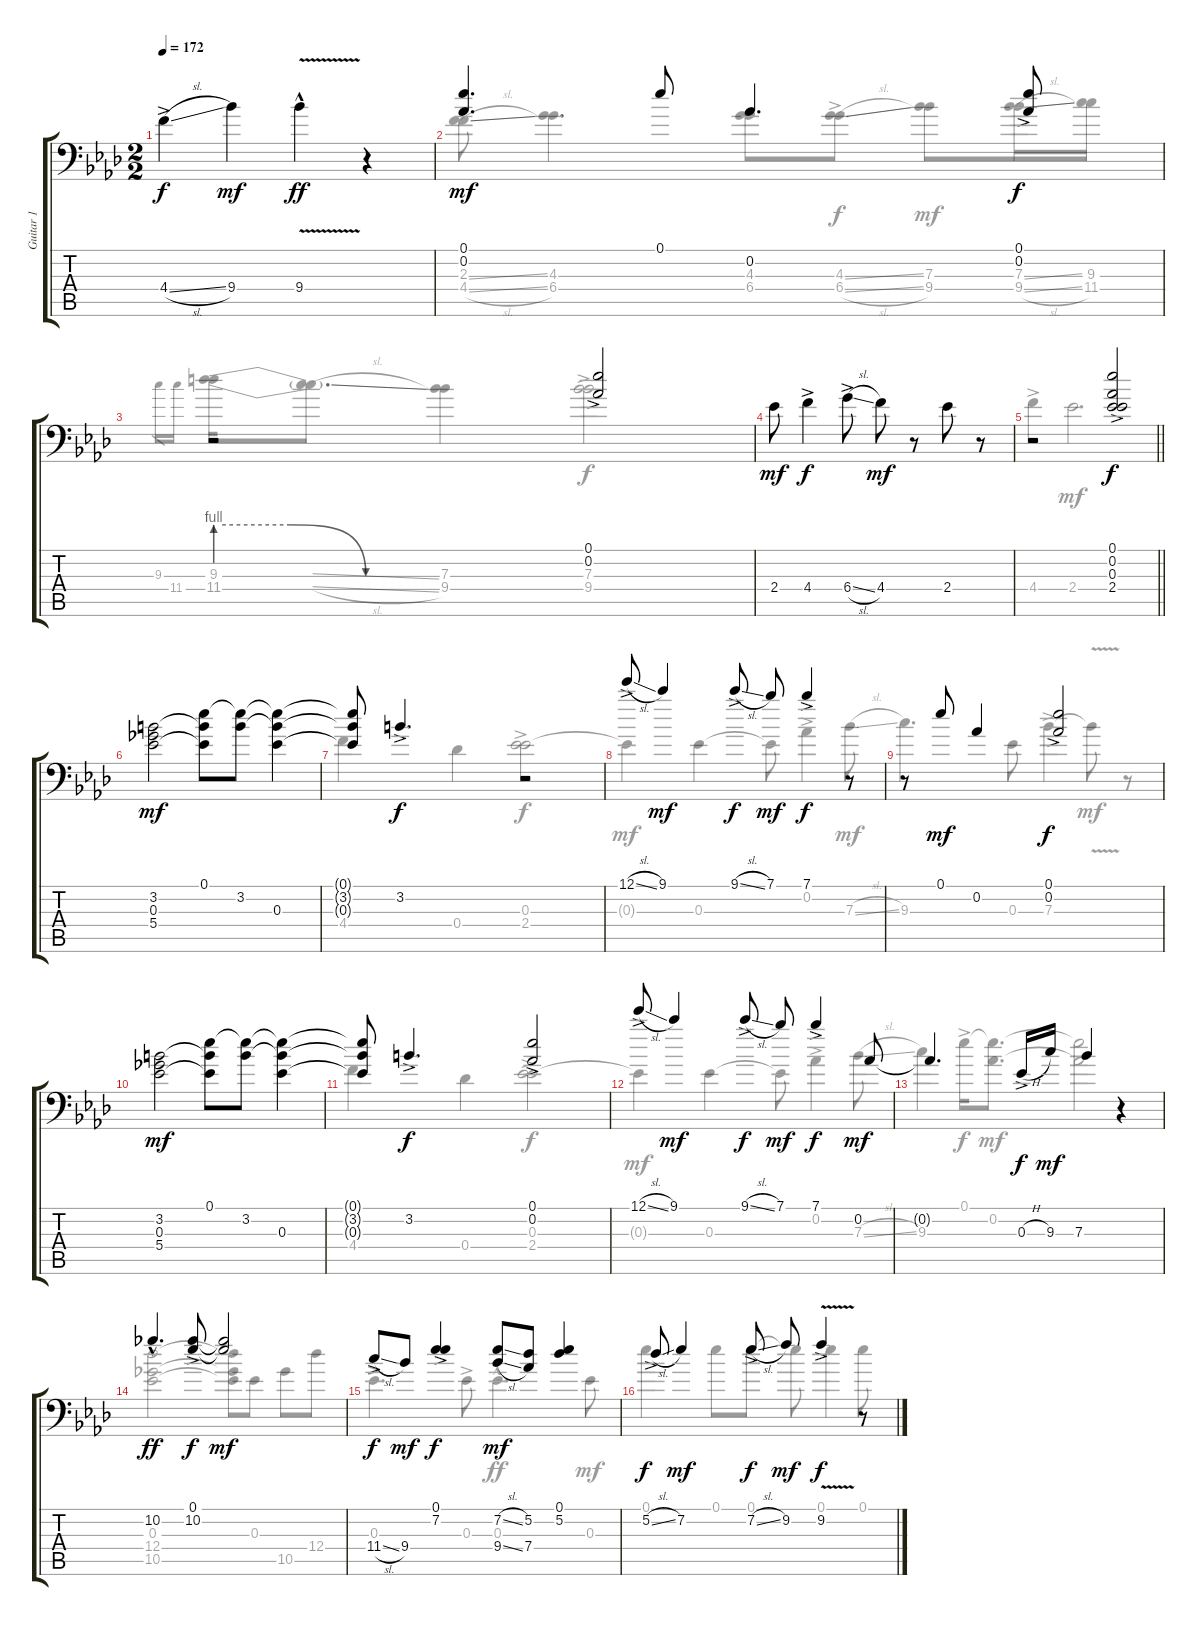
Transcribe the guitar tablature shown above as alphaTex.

\track ("Guitar 1" "Guitar 1") {instrument electricguitarclean}
\staff {score tabs}
\tuning (Eb4 Ab3 Eb3 Db3 Ab2 Ab1) {hide}
\voice
\ts (2 2)
\tempo 172
\clef f4
\ks ab
4.4{sl ac}.4{dy f} 9.4.4{dy mf} 9.4{v hac}.4{dy ff} r.4 |
(0.1 0.2).4{d dy mf} 0.1.8 0.2.4{d} (0.1{ac} 0.2{ac}).8{dy f} |
r.2 (0.1{ac} 0.2{ac}).2 |
2.4.8{dy mf} 4.4{ac}.4{dy f} 6.4{sl ac}.8 4.4.8{dy mf} r.8 2.4.8 r.8 |
\barLineRight lightlight
r.2 (0.1{ac} 0.2{ac} 0.3{ac} 2.4{ac}).2{dy f} |
(3.2 0.3 5.4).2{dy mf} (0.1 3.2{t} 0.3{t}).8 (0.1{t} 3.2).8 (0.1{t} 3.2{t} 0.3).4 |
(0.1{t} 3.2{t} 0.3{t}).8 3.2{ac}.4{d dy f} r.2 |
12.1{sl ac}.8 9.1.4{dy mf} 9.1{sl ac}.8{dy f} 7.1.8{dy mf} 7.1{ac}.4{dy f} r.8 |
r.8 0.1.8{dy mf} 0.2.4 (0.1{ac} 0.2{ac}).2{dy f} |
(3.2 0.3 5.4).2{dy mf} (0.1 3.2{t} 0.3{t}).8 (0.1{t} 3.2).8 (0.1{t} 3.2{t} 0.3).4 |
(0.1{t} 3.2{t} 0.3{t}).8 3.2{ac}.4{d dy f} (0.1{ac} 0.2{ac}).2 |
12.1{sl ac}.8 9.1.4{dy mf} 9.1{sl ac}.8{dy f} 7.1.8{dy mf} 7.1{ac}.4{dy f} 0.2.8{dy mf} |
0.2{t}.4{d} 0.3{h ac}.16{dy f} 9.3.16{dy mf} 7.3.4 r.4 |
10.2{hac}.4{d dy ff} (0.1{ac} 10.2{ac}).8{dy f} (0.1{t} 10.2{t}).2{dy mf} |
11.4{sl ac}.8{dy f} 9.4.8{dy mf} (0.1{ac} 7.2{ac}).4{dy f} (7.2{sl} 9.4{sl}).8{dy mf} (5.2 7.4).8 (0.1 5.2).4 |
5.2{sl ac}.8{dy f} 7.2.4{dy mf} 7.2{sl ac}.8{dy f} 9.2.8{dy mf} 9.2{v ac}.4{dy f} r.8
\voice
\clef f4
\ottava regular
\simile none
\ks ab
|
(2.3{sl} 4.4{sl}).8{dy mf} (4.3 6.4).4{d} (4.3 6.4).8 (4.3{sl ac} 6.4{sl ac}).8{dy f} (7.3 9.4).8{dy mf} (7.3{sl} 9.4{sl}).16 (9.3 11.4).16 |
9.3.16{gr} 11.4.16{gr} (9.3{be (custom 0 4 20 4 40 0 60 0)} 11.4{be (custom 0 4 20 4 40 0 60 0)}).16 (9.3{sl t} 11.4{sl t}).8{d} (7.3 9.4).4 (7.3{ac} 9.4{ac}).2{dy f} |
|
\barLineRight lightlight
4.4{ac}.4 2.4.2{d dy mf} |
|
4.4.4 0.4.4 (0.3{ac} 2.4{ac}).2{dy f} |
0.3{t}.4{dy mf} 0.3.4 0.3{t}.8 0.2{ac}.4{dy f} 7.3{sl}.8{dy mf} |
9.3.4{d} 0.3.8 7.3{ac}.4{dy f} 7.3{v t}.8{dy mf} r.8 |
|
4.4.4 0.4.4 (0.3{ac} 2.4{ac}).2{dy f} |
0.3{t}.4{dy mf} 0.3.4 0.3{t}.8 0.2{ac}.4{dy f} 7.3{sl}.8{dy mf} |
9.3.4 0.1{ac}.16{dy f} (0.1{t} 0.2).8{d dy mf} (0.1{t} 0.2{t}).2 |
(0.3 12.4 10.5).2 (0.3{t} 12.4{t} 10.5{t}).8 0.3.8 10.5.8 12.4.8 |
0.3{ac}.4{d dy f} 0.3{ac}.8 0.3{hac}.4{d dy ff} 0.3.8{dy mf} |
0.1.4 0.1.8 0.1.8 0.1{t}.8 0.1.4 0.1.8
